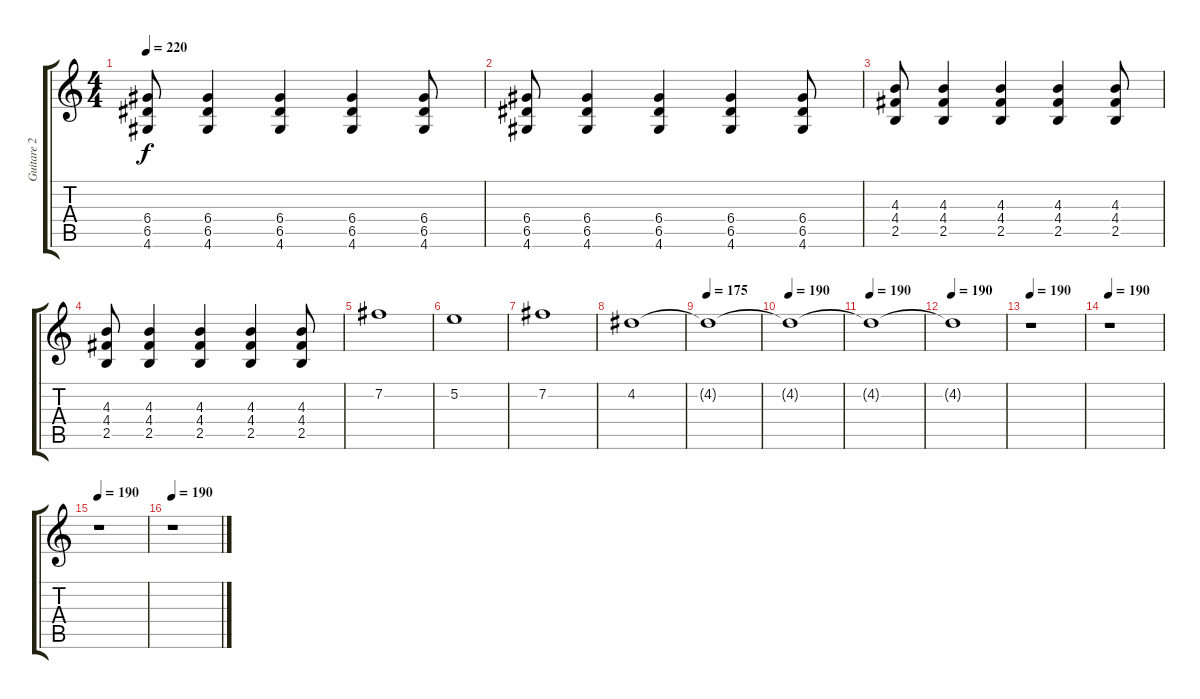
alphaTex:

\track ("Guitare 2" "Guitare 2") {instrument distortionguitar}
\staff {score tabs}
\tuning (E4 B3 G3 D3 A2 E2) {hide}
\ts (4 4)
\tempo 220
\clef g2
\ks c
(6.4 6.5 4.6).8{dy f} (6.4 6.5 4.6).4 (6.4 6.5 4.6).4 (6.4 6.5 4.6).4 (6.4 6.5 4.6).8 |
(6.4 6.5 4.6).8 (6.4 6.5 4.6).4 (6.4 6.5 4.6).4 (6.4 6.5 4.6).4 (6.4 6.5 4.6).8 |
(4.3 4.4 2.5).8 (4.3 4.4 2.5).4 (4.3 4.4 2.5).4 (4.3 4.4 2.5).4 (4.3 4.4 2.5).8 |
(4.3 4.4 2.5).8 (4.3 4.4 2.5).4 (4.3 4.4 2.5).4 (4.3 4.4 2.5).4 (4.3 4.4 2.5).8 |
7.2.1 |
5.2.1 |
7.2.1 |
4.2.1{volume 1} |
\tempo 190
\tempo 175
4.2{t}.1 |
\tempo 190
4.2{t}.1 |
\tempo 190
4.2{t}.1 |
\tempo 190
4.2{t}.1 |
\tempo 190
r.1{volume 11} |
\tempo 190
r.1 |
\tempo 190
r.1 |
\tempo 190
r.1
